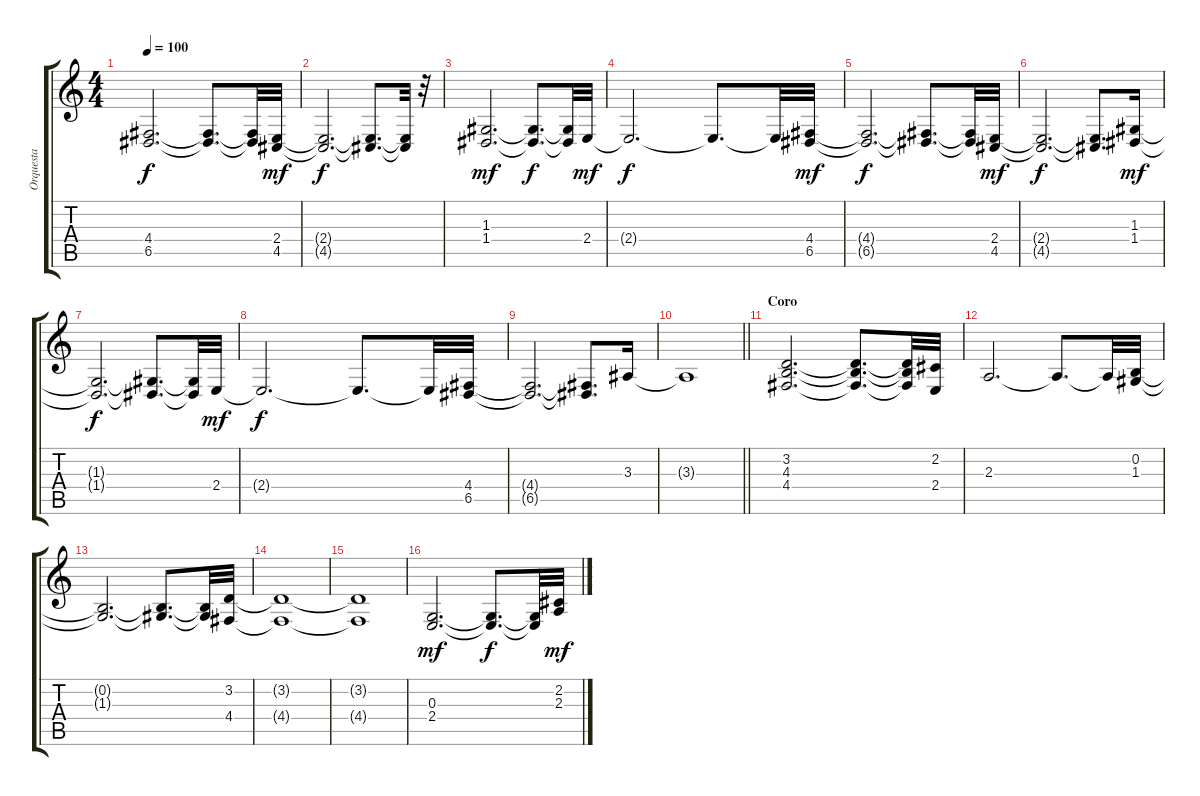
\track ("Orquesta" "Orquesta") {instrument stringensemble2}
\staff {score tabs}
\tuning (E4 B3 G3 D3 A2 E2) {hide}
\ts (4 4)
\tempo 100
\clef g2
\ks c
(4.4{t} 6.5{t}).2{d dy f} (4.4{t} 6.5{t}).8{d} (4.4{t} 6.5{t}).32 (2.4 4.5).32{dy mf} |
(2.4{t} 4.5{t}).2{d dy f} (2.4{t} 4.5{t}).8{d} (2.4{t} 4.5{t}).32 r.32 |
(1.3 1.4).2{d dy mf} (1.3{t} 1.4{t}).8{d dy f} (1.3{t} 1.4{t}).32 2.4.32{dy mf} |
2.4{t}.2{d dy f} 2.4{t}.8{d} 2.4{t}.32 (4.4 6.5).32{dy mf} |
(4.4{t} 6.5{t}).2{d dy f} (4.4{t} 6.5{t}).8{d} (4.4{t} 6.5{t}).32 (2.4 4.5).32{dy mf} |
(2.4{t} 4.5{t}).2{d dy f} (2.4{t} 4.5{t}).8{d} (1.3 1.4).16{dy mf} |
(1.3{t} 1.4{t}).2{d dy f} (1.3{t} 1.4{t}).8{d} (1.3{t} 1.4{t}).32 2.4.32{dy mf} |
2.4{t}.2{d dy f} 2.4{t}.8{d} 2.4{t}.32 (4.4 6.5).32 |
(4.4{t} 6.5{t}).2{d} (4.4{t} 6.5{t}).8{d} 3.3.16 |
\barLineRight lightlight
3.3{t}.1 |
\section ("" "Coro")
(3.2 4.3 4.4).2{d} (3.2{t} 4.3{t} 4.4{t}).8{d} (3.2{t} 4.3{t} 4.4{t}).32 (2.2 2.4).32 |
2.3.2{d} 2.3{t}.8{d} 2.3{t}.32 (0.2 1.3).32 |
(0.2{t} 1.3{t}).2{d} (0.2{t} 1.3{t}).8{d} (0.2{t} 1.3{t}).32 (3.2 4.4).32 |
(3.2{t} 4.4{t}).1 |
(3.2{t} 4.4{t}).1 |
(0.3 2.4).2{d dy mf} (0.3{t} 2.4{t}).8{d dy f} (0.3{t} 2.4{t}).32 (2.2 2.3).32{dy mf}
